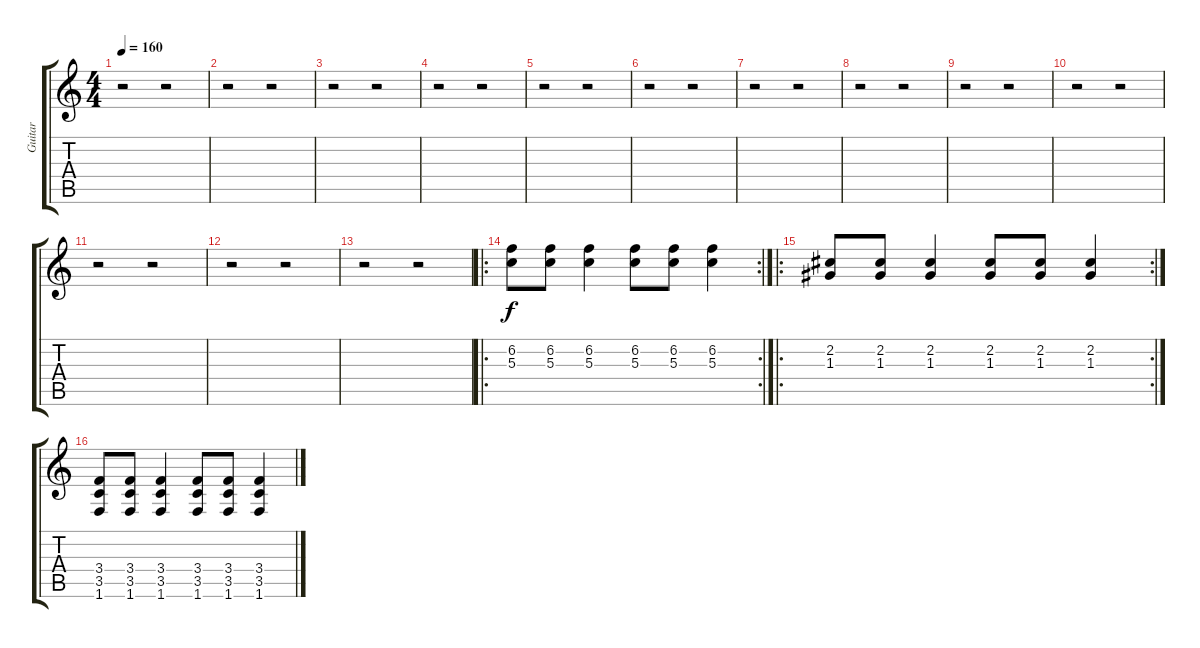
\track ("Guitar" "Guitar") {instrument overdrivenguitar}
\staff {score tabs}
\tuning (E4 B3 G3 D3 A2 E2) {hide}
\ts (4 4)
\tempo 160
\clef g2
\ks c
r.2{dy f} r.2 |
r.2 r.2 |
r.2 r.2 |
r.2 r.2 |
r.2 r.2 |
r.2 r.2 |
r.2 r.2 |
r.2 r.2 |
r.2 r.2 |
r.2 r.2 |
r.2 r.2 |
r.2 r.2 |
r.2 r.2 |
\ro
\rc 2
(6.2 5.3).8 (6.2 5.3).8 (6.2 5.3).4 (6.2 5.3).8 (6.2 5.3).8 (6.2 5.3).4 |
\ro
\rc 2
(2.2 1.3).8 (2.2 1.3).8 (2.2 1.3).4 (2.2 1.3).8 (2.2 1.3).8 (2.2 1.3).4 |
(3.4 3.5 1.6).8 (3.4 3.5 1.6).8 (3.4 3.5 1.6).4 (3.4 3.5 1.6).8 (3.4 3.5 1.6).8 (3.4 3.5 1.6).4
